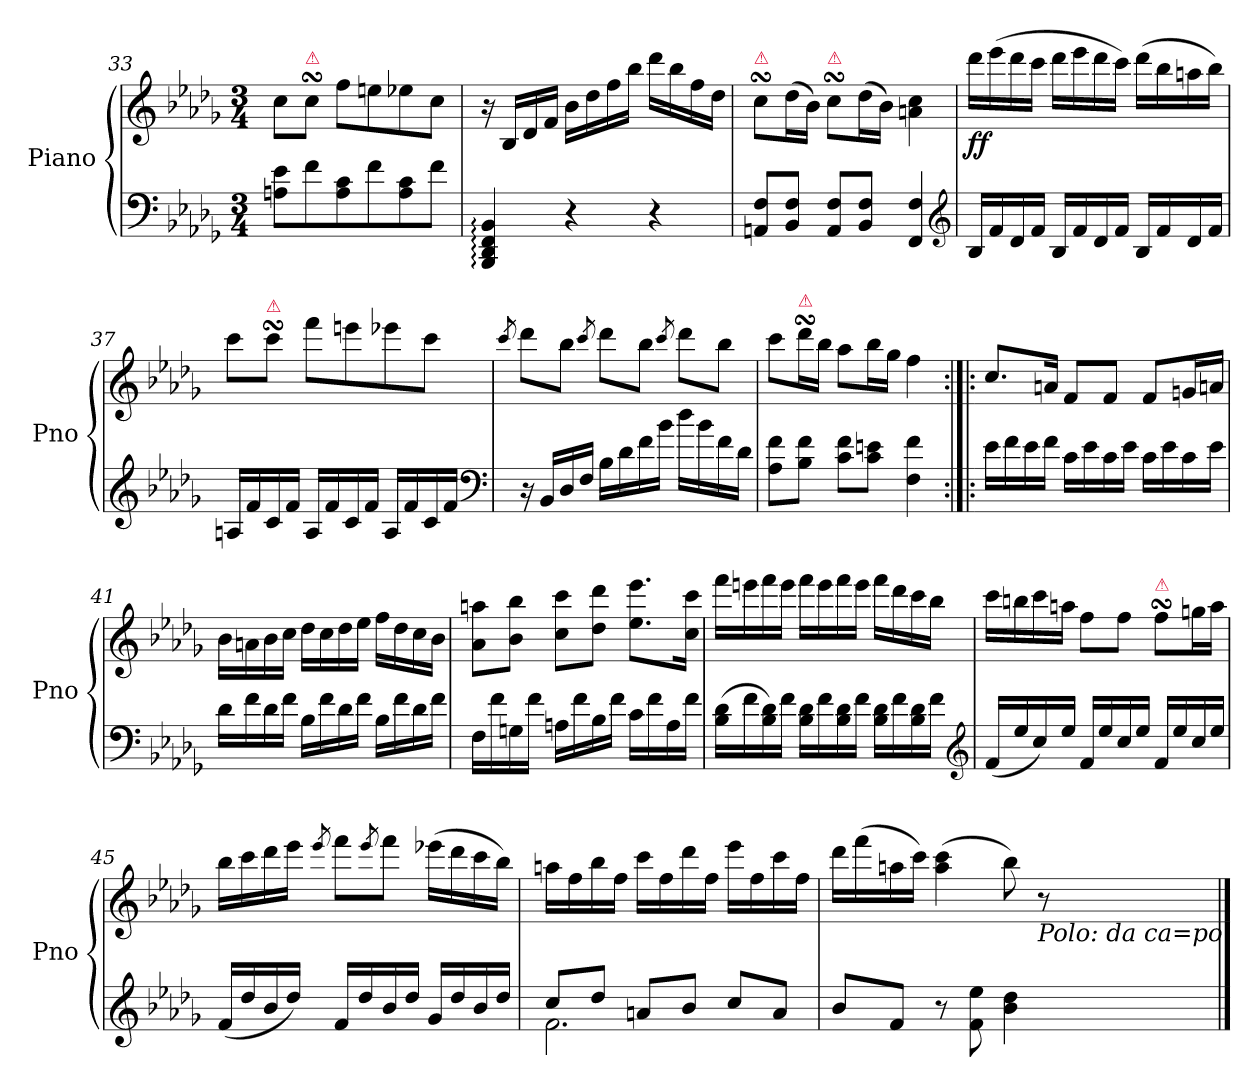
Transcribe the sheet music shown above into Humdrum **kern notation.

**kern	**kern	**dynam
*part2	*part1	*part1
*staff2	*staff1	*staff1
*I"Piano	*I"Piano	*
*I'Pno	*I'Pno	*
*clefF4	*clefG2	*
*k[b-e-a-d-g-]	*k[b-e-a-d-g-]	*
*M3/4	*M3/4	*
=33	=33	=33
8An\ 8e-\L	8cc\L	.
!	!LO:TX:a:color=crimson:t=⚠	!
8f\	8ccsSsS\J	.
8A\ 8c\	8ff\L	.
8f\	8een\	.
8A\ 8c\	8ee-X\	.
8f\J	8cc\J	.
=34	=34	=34
4BBB-:/ 4DD-:/ 4FF:/ 4BB-:/	16r	.
.	16B-/LL	.
.	16d-/	.
.	16f/JJ	.
4r	16b-\LL	.
.	16dd-\	.
.	16ff\	.
.	16bb-\JJ	.
4r	16ddd-\LL	.
.	16bb-\	.
.	16ff\	.
.	16dd-\JJ	.
=35	=35	=35
!	!LO:TX:a:color=crimson:t=⚠	!
8AAn/ 8F/L	8ccsSsS\L	.
8BB-/ 8F/J	(16dd-\L	.
.	16b-\JJ)	.
!	!LO:TX:a:color=crimson:t=⚠	!
8AA/ 8F/L	8ccsSsS\L	.
8BB-/ 8F/J	(16dd-\L	.
.	16b-\JJ)	.
4FF/ 4F/	4an\ 4cc\	.
*clefG2	*	*
=36	=36	=36
16B-/LL	16ddd-\LL	ff
16f/	(16eee-\	.
16d-/	16ddd-\	.
16f/JJ	16ccc\JJ	.
16B-/LL	16ddd-\LL	.
16f/	16eee-\	.
16d-/	16ddd-\	.
16f/JJ	16ccc\JJ)	.
16B-/LL	(16ddd-\LL	.
16f/	16bb-\	.
16d-/	16aan\	.
16f/JJ	16bb-\JJ)	.
=37	=37	=37
16An/LL	8ccc\L	.
16f/	.	.
!	!LO:TX:a:color=crimson:t=⚠	!
16c/	8cccsSsS\J	.
16f/JJ	.	.
16A/LL	8fff\L	.
16f/	.	.
16c/	8eeen\	.
16f/JJ	.	.
16A/LL	8eee-X\	.
16f/	.	.
16c/	8ccc\J	.
16f/JJ	.	.
*clefF4	*	*
=38	=38	=38
.	8qccc/	.
16r	8ddd-\L	.
16BB-/LL	.	.
16D-/	8bb-\J	.
16F/JJ	.	.
.	8qccc/	.
16B-\LL	8ddd-\L	.
16d-\	.	.
16f\	8bb-\J	.
16b-\JJ	.	.
.	8qccc/	.
16dd-\LL	8ddd-\L	.
16b-\	.	.
16f\	8bb-\J	.
16d-\JJ	.	.
=39	=39	=39
8A-\ 8f\L	8ccc\L	.
!	!LO:TX:a:color=crimson:t=⚠	!
8B-\ 8f\J	16ddd-sSSs\L	.
.	16bb-\JJ	.
8c\ 8f\L	8aa-\L	.
8c\ 8en\J	16bb-\L	.
.	16gg-\JJ	.
4F\ 4f\	4ff\	.
=40:|!|:	=40:|!|:	=40:|!|:
16e-\LL	8.cc/L	.
16f\	.	.
16e-\	.	.
16f\JJ	16an/Jk	.
16c\LL	8f/L	.
16e-\	.	.
16c\	8f/J	.
16e-\JJ	.	.
16c\LL	8f/L	.
16e-\	.	.
16c\	16gn/L	.
16e-\JJ	16an/JJ	.
=41	=41	=41
16d-\LL	16b-\LL	.
16f\	16an\	.
16d-\	16b-\	.
16f\JJ	16cc\JJ	.
16B-\LL	16dd-\LL	.
16f\	16cc\	.
16d-\	16dd-\	.
16f\JJ	16ee-\JJ	.
16B-\LL	16ff\LL	.
16f\	16dd-\	.
16d-\	16cc\	.
16f\JJ	16b-\JJ	.
=42	=42	=42
16F\LL	8a-\ 8aan\L	.
16f\	.	.
16Gn\	8b-\ 8bb-\J	.
16f\JJ	.	.
16An\LL	8cc\ 8ccc\L	.
16f\	.	.
16B-\	8dd-\ 8ddd-\J	.
16f\JJ	.	.
16c\LL	8.ee-\ 8.eee-\L	.
16f\	.	.
16A\	.	.
16f\JJ	16cc\ 16ccc\Jk	.
=43	=43	=43
(16B-\ 16d-\LL	16fff\LL	.
16f\	16eeen\	.
16B-\ 16d-\)	16fff\	.
16f\JJ	16eee\JJ	.
16B-\ 16d-\LL	16fff\LL	.
16f\	16eee\	.
16B-\ 16d-\	16fff\	.
16f\JJ	16eee\JJ	.
16B-\ 16d-\LL	16fff\LL	.
16f\	16ddd-\	.
16B-\ 16d-\	16ccc\	.
16f\JJ	16bb-\JJ	.
*clefG2	*	*
=44	=44	=44
(16f/LL	16ccc\LL	.
16ee-/	16bbn\	.
16cc/)	16ccc\	.
16ee-/JJ	16aan\JJ	.
16f/LL	8ff\L	.
16ee-/	.	.
16cc/	8ff\J	.
16ee-/JJ	.	.
!	!LO:TX:a:color=crimson:t=⚠	!
16f/LL	8ffsSsS\L	.
16ee-/	.	.
16cc/	16ggn\L	.
16ee-/JJ	16aa\JJ	.
=45	=45	=45
(16f/LL	16bb-\LL	.
16dd-/	16ccc\	.
16b-/	16ddd-\	.
16dd-/JJ)	16eee-\JJ	.
.	8qeee-/	.
16f/LL	8fff\L	.
16dd-/	.	.
.	8qeee-/	.
16b-/	8fff\J	.
16dd-/JJ	.	.
16g-/LL	(16eee-X\LL	.
16dd-/	16ddd-\	.
16b-/	16ccc\	.
16dd-/JJ	16bb-\JJ)	.
=46	=46	=46
*^	*	*
8cc/L	2.f\	16aan\LL	.
.	.	16ff\	.
8dd-/J	.	16bb-\	.
.	.	16ff\JJ	.
8an/L	.	16ccc\LL	.
.	.	16ff\	.
8b-/J	.	16ddd-\	.
.	.	16ff\JJ	.
8cc/L	.	16eee-\LL	.
.	.	16ff\	.
8a/J	.	16ccc\	.
.	.	16ff\JJ	.
*v	*v	*	*
=47	=47	=47
8b-/L	16ddd-\LL	.
.	(16fff\	.
8f/J	16aan\	.
.	16ccc\JJ)	.
8r	(4aa\ 4ccc\	.
8f\ 8ee-\	.	.
4b-\ 4dd-\	8bb-\)	.
!	!LO:TX:b:i:t=Polo&colon; da ca=po	!
.	8r	.
==	==	==
*-	*-	*-
